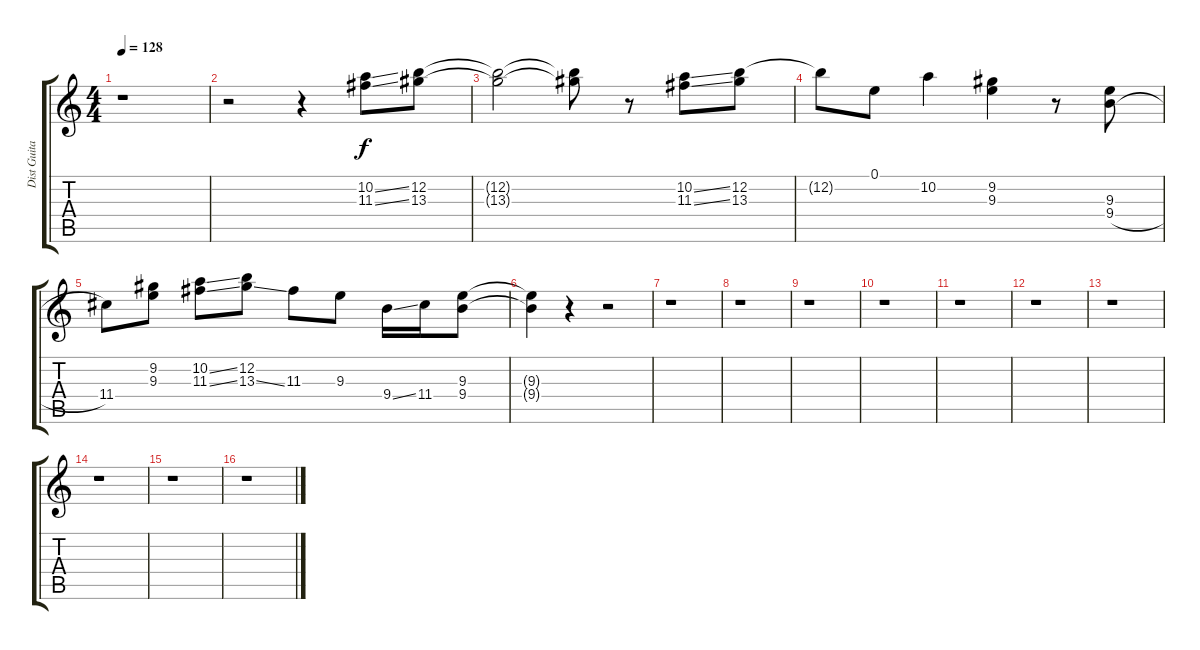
\track ("Dist Guitar" "Dist Guita") {instrument distortionguitar}
\staff {score tabs}
\tuning (E4 B3 G3 D3 A2 E2) {hide}
\ts (4 4)
\tempo 128
\clef g2
\ks c
r.1{dy f instrument distortionguitar} |
r.2 r.4 (10.2{ss} 11.3{ss}).8 (12.2 13.3).8 |
(12.2{t} 13.3{t}).2 (12.2{t} 13.3{t}).8 r.8 (10.2{ss} 11.3{ss}).8 (12.2 13.3).8 |
12.2{t}.8 0.1.8 10.2.4 (9.2 9.3).4 r.8 (9.3 9.4{h}).8 |
11.4.8 (9.2 9.3).8 (10.2{ss} 11.3{ss}).8 (12.2 13.3{ss}).8 11.3.8 9.3.8 9.4{ss}.16 11.4.16 (9.3 9.4).8 |
(9.3{t} 9.4{t}).4 r.4 r.2 |
r.1 |
r.1 |
r.1 |
r.1 |
r.1 |
r.1 |
r.1 |
r.1 |
r.1 |
r.1
